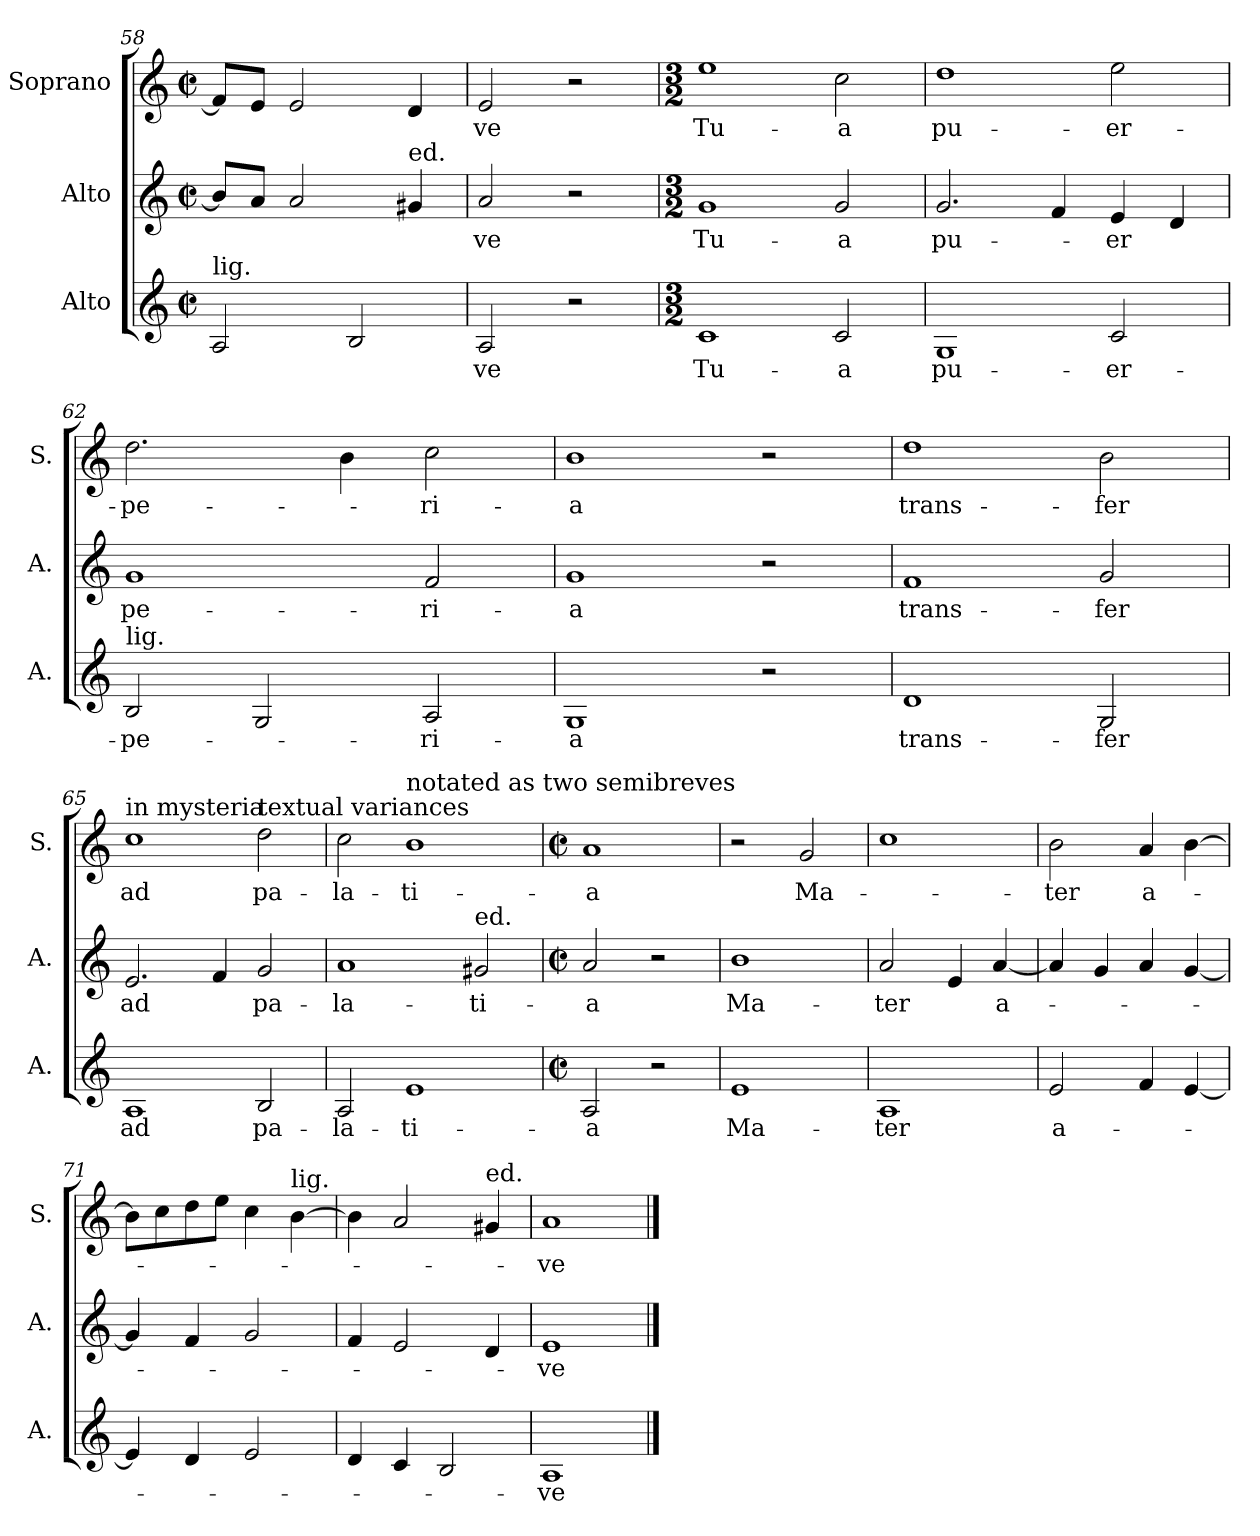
**kern	**text	**kern	**text	**kern	**text
*part3	*part3	*part2	*part2	*part1	*part1
*staff3	*staff3	*staff2	*staff2	*staff1	*staff1
*I"Alto	*	*I"Alto	*	*I"Soprano	*
*I'A.	*	*I'A.	*	*I'S.	*
*clefG2	*	*clefG2	*	*clefG2	*
*k[]	*	*k[]	*	*k[]	*
*M2/2	*	*M2/2	*	*M2/2	*
*met(c|)	*	*met(c|)	*	*met(c|)	*
=58	=58	=58	=58	=58	=58
!LO:TX:a:t=lig.	!	!	!	!	!
2A/	.	8b/L]	.	8f/L]	.
.	.	8a/J	.	8e/J	.
.	.	2a/	.	2e/	.
2B/	.	.	.	.	.
!	!	!LO:TX:a:t=ed.	!	!	!
.	.	4g#X/	.	4d/	.
=59	=59	=59	=59	=59	=59
!	!LO:LY:b	!	!LO:LY:b	!	!LO:LY:b
2A/	-ve	2a/	-ve	2e/	-ve
2r	.	2r	.	2r	.
=60	=60	=60	=60	=60	=60
*M3/2	*	*M3/2	*	*M3/2	*
!	!LO:LY:b	!	!LO:LY:b	!	!LO:LY:b
1c	Tu-	1g	Tu-	1ee	Tu-
!	!LO:LY:b	!	!LO:LY:b	!	!LO:LY:b
2c/	-a	2g/	-a	2cc\	-a
=61	=61	=61	=61	=61	=61
!	!LO:LY:b	!	!LO:LY:b	!	!LO:LY:b
1G	pu-	2.g/	pu-	1dd	pu-
.	.	4f/	.	.	.
!	!LO:LY:b	!	!LO:LY:b	!	!LO:LY:b
2c/	-er-	4e/	-er	2ee\	-er-
.	.	4d/	.	.	.
=62	=62	=62	=62	=62	=62
!LO:TX:a:t=lig.	!	!	!	!	!
!	!LO:LY:b	!	!LO:LY:b	!	!LO:LY:b
2B/	-pe-	1g	pe-	2.dd\	-pe-
2G/	.	.	.	.	.
.	.	.	.	4b\	.
!	!LO:LY:b	!	!LO:LY:b	!	!LO:LY:b
2A/	-ri-	2f/	-ri-	2cc\	-ri-
=63	=63	=63	=63	=63	=63
!	!LO:LY:b	!	!LO:LY:b	!	!LO:LY:b
1G	-a	1g	-a	1b	-a
2r	.	2r	.	2r	.
=64	=64	=64	=64	=64	=64
!	!LO:LY:b	!	!LO:LY:b	!	!LO:LY:b
1d	trans-	1f	trans-	1dd	trans-
!	!LO:LY:b	!	!LO:LY:b	!	!LO:LY:b
2G/	-fer	2g/	-fer	2b\	-fer
=65	=65	=65	=65	=65	=65
!	!	!	!	!LO:TX:a:t=in mysteria	!
!	!LO:LY:b	!	!LO:LY:b	!	!LO:LY:b
1A	ad	2.e/	ad	1cc	ad
.	.	4f/	.	.	.
!	!	!	!	!LO:TX:a:t=textual variances	!
!	!LO:LY:b	!	!LO:LY:b	!	!LO:LY:b
2B/	pa-	2g/	pa-	2dd\	pa-
=66	=66	=66	=66	=66	=66
!	!LO:LY:b	!	!LO:LY:b	!	!LO:LY:b
2A/	la-	1a	-la-	2cc\	-la-
!	!	!	!	!LO:TX:a:t=notated as two semibreves	!
!	!LO:LY:b	!	!	!	!LO:LY:b
1e	-ti-	.	.	1b	-ti-
!	!	!LO:TX:a:t=ed.	!	!	!
!	!	!	!LO:LY:b	!	!
.	.	2g#X/	-ti-	.	.
=67	=67	=67	=67	=67	=67
*M2/2	*	*M2/2	*	*M2/2	*
*met(c|)	*	*met(c|)	*	*met(c|)	*
!	!LO:LY:b	!	!LO:LY:b	!	!LO:LY:b
2A/	-a	2a/	-a	1a	-a
2r	.	2r	.	.	.
=68	=68	=68	=68	=68	=68
!	!LO:LY:b	!	!LO:LY:b	!	!
1e	Ma-	1b	Ma-	2r	.
!	!	!	!	!	!LO:LY:b
.	.	.	.	2g/	Ma-
=69	=69	=69	=69	=69	=69
!	!LO:LY:b	!	!LO:LY:b	!	!
1A	-ter	2a/	-ter	1cc	.
.	.	4e/	.	.	.
!	!	!	!LO:LY:b	!	!
.	.	[4a/	a-	.	.
=70	=70	=70	=70	=70	=70
!	!LO:LY:b	!	!	!	!LO:LY:b
2e/	a-	4a/]	.	2b\	-ter
.	.	4g/	.	.	.
!	!	!	!	!	!LO:LY:b
4f/	.	4a/	.	4a/	a-
[4e/	.	[4g/	.	[4b\	.
=71	=71	=71	=71	=71	=71
4e/]	.	4g/]	.	8b\L]	.
.	.	.	.	8cc\	.
4d/	.	4f/	.	8dd\	.
.	.	.	.	8ee\J	.
2e/	.	2g/	.	4cc\	.
!	!	!	!	!LO:TX:a:t=lig.	!
.	.	.	.	[4b\	.
=72	=72	=72	=72	=72	=72
4d/	.	4f/	.	4b\]	.
4c/	.	2e/	.	2a/	.
2B/	.	.	.	.	.
!	!	!	!	!LO:TX:a:t=ed.	!
.	.	4d/	.	4g#X/	.
=73	=73	=73	=73	=73	=73
!	!LO:LY:b	!	!LO:LY:b	!	!LO:LY:b
1A	-ve	1e	-ve	1a	-ve
==	==	==	==	==	==
*-	*-	*-	*-	*-	*-
